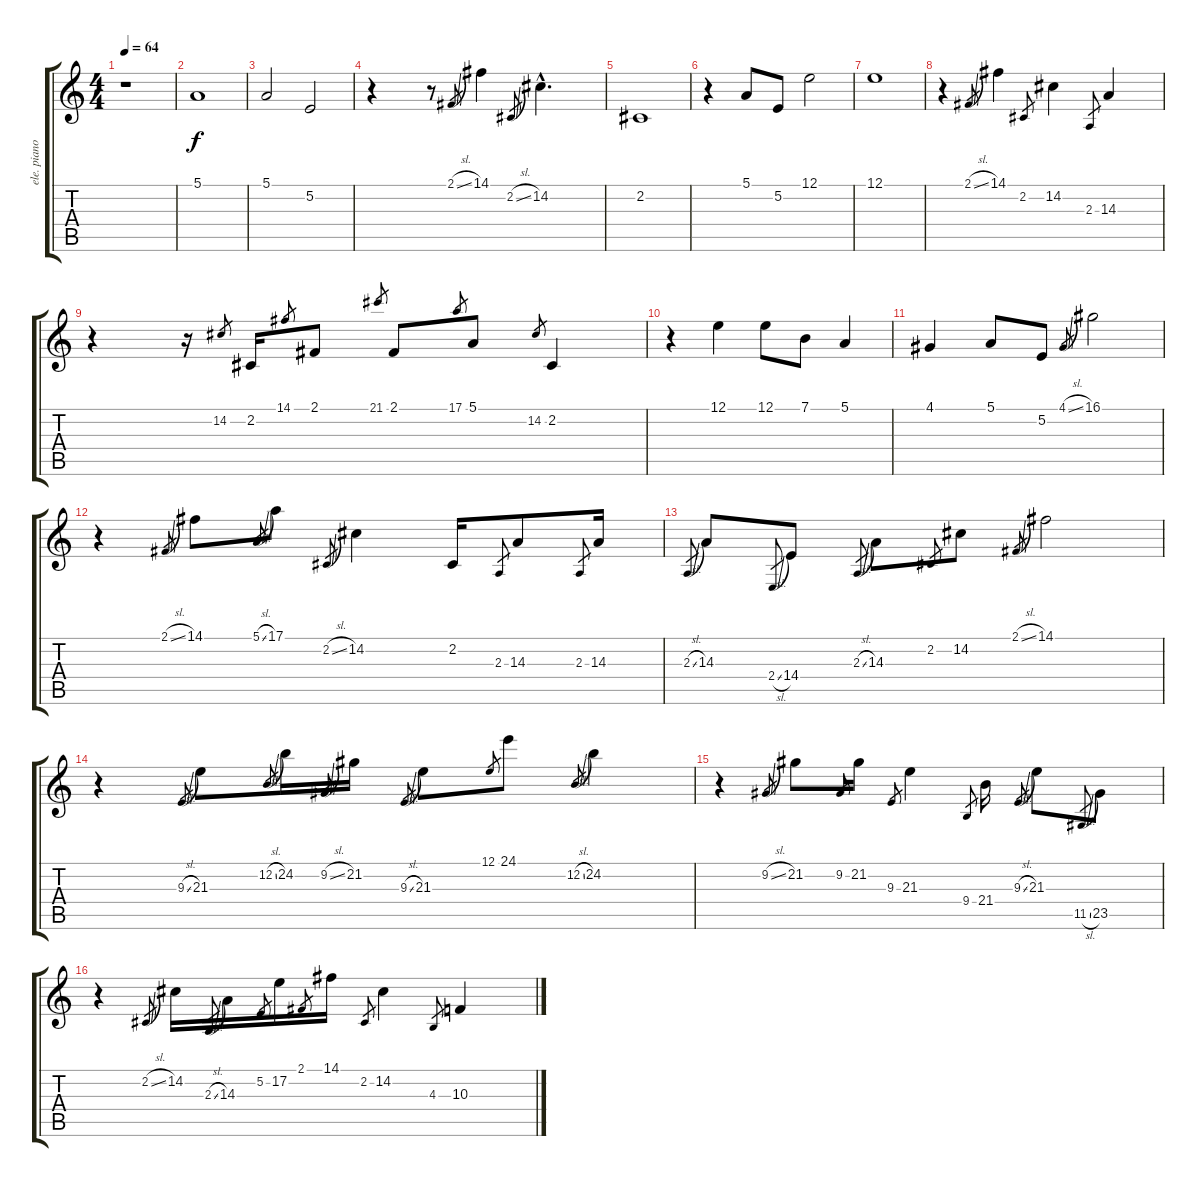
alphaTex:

\track ("ele. piano" "ele. piano") {instrument electricpiano1}
\staff {score tabs}
\tuning (E4 B3 G3 D3 A2 E2) {hide}
\ts (4 4)
\section ("" "")
\tempo 64
\clef g2
\ks c
r.1{dy f instrument electricpiano1} |
5.1.1 |
5.1.2 5.2.2 |
r.4 r.8 2.1{sl}.8{gr} 14.1.4 2.2{sl}.8{gr} 14.2{hac}.4{d} |
2.2.1 |
r.4 5.1.8 5.2.8 12.1.2 |
12.1.1 |
r.4 2.1{sl}.8{gr} 14.1.4 2.2.8{gr} 14.2.4 2.3.8{gr} 14.3.4 |
r.4 r.16 14.2.8{gr} 2.2.16 14.1.8{gr} 2.1.8 21.1.8{gr} 2.1.8 17.1.8{gr} 5.1.8 14.2.8{gr} 2.2.4 |
r.4 12.1.4 12.1.8 7.1.8 5.1.4 |
4.1.4 5.1.8 5.2.8 4.1{sl}.8{gr} 16.1.2 |
r.4 2.1{sl}.8{gr} 14.1.8 5.1{sl}.8{gr} 17.1.8 2.2{sl}.8{gr} 14.2.4 2.2.16 2.3.8{gr} 14.3.8 2.3.8{gr} 14.3.16 |
2.3{sl}.8{gr} 14.3.8 2.4{sl}.8{gr} 14.4.8 2.3{sl}.8{gr} 14.3.8 2.2.8{gr} 14.2.8 2.1{sl}.8{gr} 14.1.2 |
r.4 9.3{sl}.8{gr} 21.3.8 12.2{sl}.8{gr} 24.2.16 9.2{sl}.8{gr} 21.2.16 9.3{sl}.8{gr} 21.3.8 12.1.8{gr} 24.1.8 12.2{sl}.8{gr} 24.2.4 |
r.4 9.2{sl}.8{gr} 21.2.8 9.2.8{gr} 21.2.16 9.3.8{gr} 21.3.4 9.4.8{gr} 21.4.16 9.3{sl}.8{gr} 21.3.8 11.5{sl}.8{gr} 23.5.8 |
r.4 2.2{sl}.8{gr} 14.2.16 2.3{sl}.8{gr} 14.3.16 5.2.8{gr} 17.2.16 2.1.8{gr} 14.1.16 2.2.8{gr} 14.2.4 4.3.8{gr} 10.3.4
